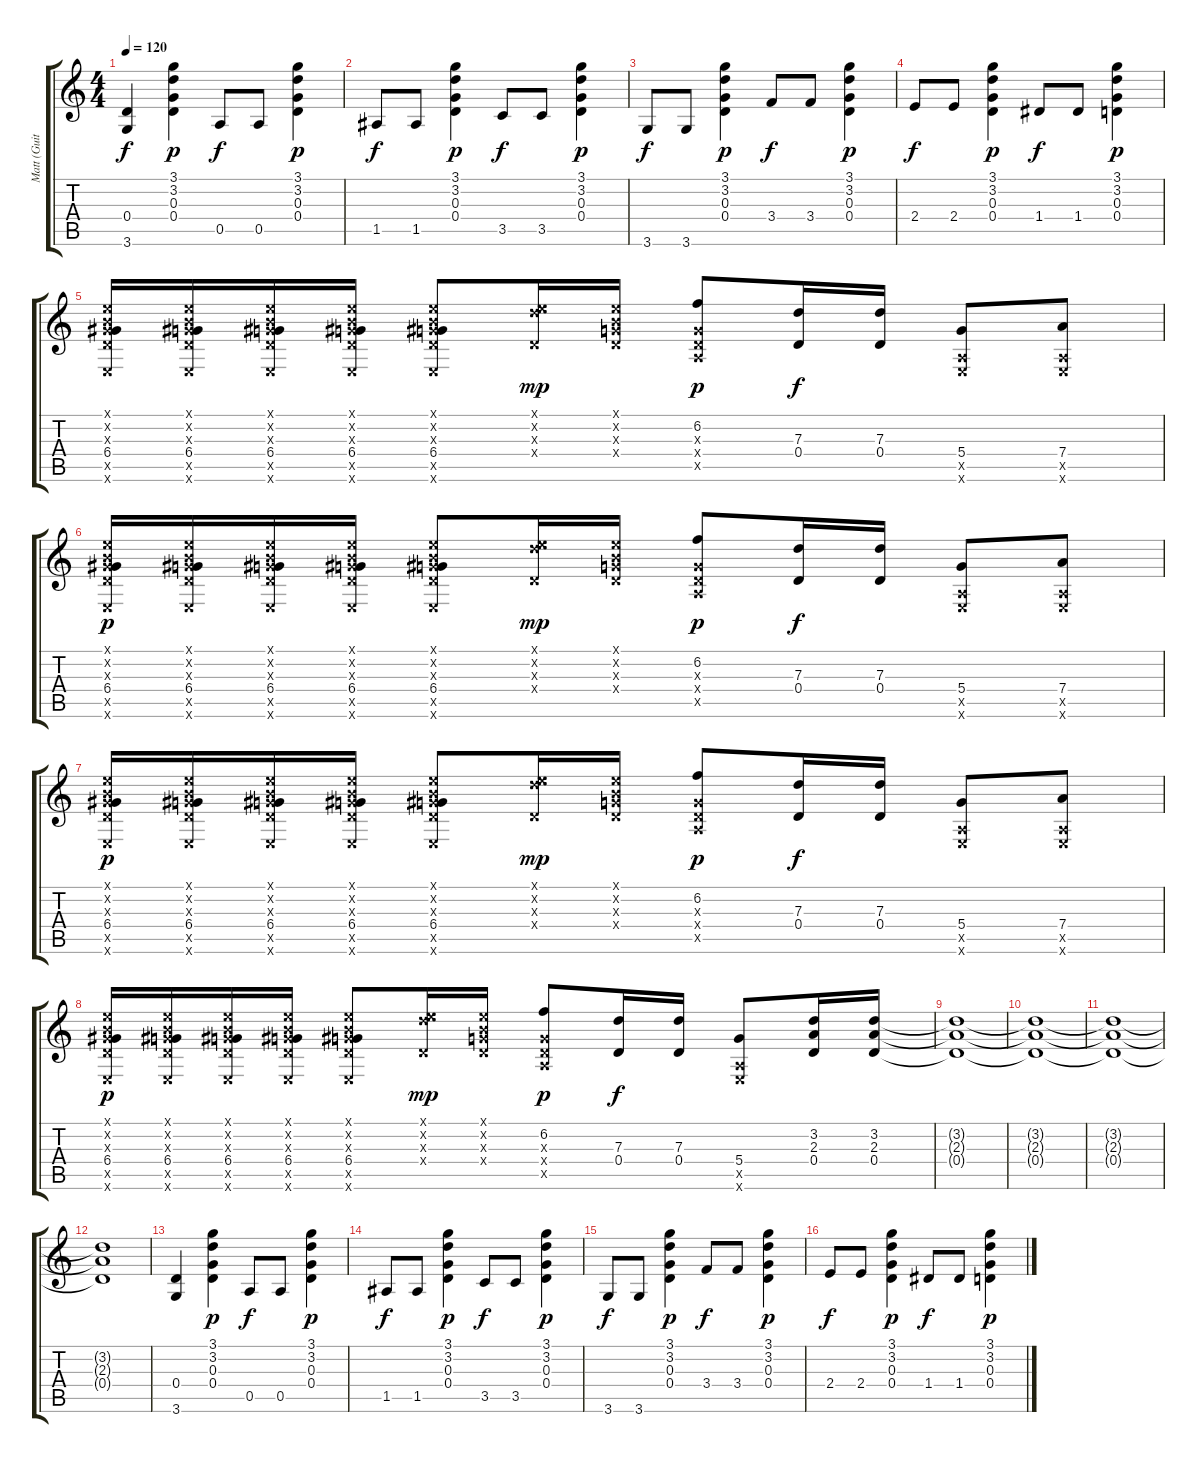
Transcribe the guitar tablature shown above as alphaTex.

\track ("Matt (Guitar1)" "Matt (Guit") {instrument distortionguitar}
\staff {score tabs}
\tuning (E4 B3 G3 D3 A2 E2) {hide}
\ts (4 4)
\tempo 120
\clef g2
\ks c
(0.4 3.6).4{dy f} (3.1 3.2 0.3 0.4).4{dy p} 0.5.8{dy f} 0.5.8 (3.1 3.2 0.3 0.4).4{dy p} |
1.5.8{dy f} 1.5.8 (3.1 3.2 0.3 0.4).4{dy p} 3.5.8{dy f} 3.5.8 (3.1 3.2 0.3 0.4).4{dy p} |
3.6.8{dy f} 3.6.8 (3.1 3.2 0.3 0.4).4{dy p} 3.4.8{dy f} 3.4.8 (3.1 3.2 0.3 0.4).4{dy p} |
2.4.8{dy f} 2.4.8 (3.1 3.2 0.3 0.4).4{dy p} 1.4.8{dy f} 1.4.8 (3.1 3.2 0.3 0.4).4{dy p} |
(0.1{x} 0.2{x} 0.3{x} 6.4 5.5{x} 0.6{x}).16 (0.1{x} 0.2{x} 0.3{x} 6.4 5.5{x} 0.6{x}).16 (0.1{x} 0.2{x} 0.3{x} 6.4 5.5{x} 0.6{x}).16 (0.1{x} 0.2{x} 0.3{x} 6.4 5.5{x} 0.6{x}).16 (0.1{x} 0.2{x} 0.3{x} 6.4 5.5{x} 0.6{x}).8 (0.1{x} 5.2{x} 7.3{x} 0.4{x}).16{dy mp} (0.1{x} 0.2{x} 0.3{x} 0.4{x}).16 (6.2 0.3{x} 0.4{x} 0.5{x}).8{dy p} (7.3 0.4).16{dy f} (7.3 0.4).16 (5.4 0.5{x} 0.6{x}).8 (7.4 0.5{x} 0.6{x}).8 |
(0.1{x} 0.2{x} 0.3{x} 6.4 5.5{x} 0.6{x}).16{dy p} (0.1{x} 0.2{x} 0.3{x} 6.4 5.5{x} 0.6{x}).16 (0.1{x} 0.2{x} 0.3{x} 6.4 5.5{x} 0.6{x}).16 (0.1{x} 0.2{x} 0.3{x} 6.4 5.5{x} 0.6{x}).16 (0.1{x} 0.2{x} 0.3{x} 6.4 5.5{x} 0.6{x}).8 (0.1{x} 5.2{x} 7.3{x} 0.4{x}).16{dy mp} (0.1{x} 0.2{x} 0.3{x} 0.4{x}).16 (6.2 0.3{x} 0.4{x} 0.5{x}).8{dy p} (7.3 0.4).16{dy f} (7.3 0.4).16 (5.4 0.5{x} 0.6{x}).8 (7.4 0.5{x} 0.6{x}).8 |
(0.1{x} 0.2{x} 0.3{x} 6.4 5.5{x} 0.6{x}).16{dy p} (0.1{x} 0.2{x} 0.3{x} 6.4 5.5{x} 0.6{x}).16 (0.1{x} 0.2{x} 0.3{x} 6.4 5.5{x} 0.6{x}).16 (0.1{x} 0.2{x} 0.3{x} 6.4 5.5{x} 0.6{x}).16 (0.1{x} 0.2{x} 0.3{x} 6.4 5.5{x} 0.6{x}).8 (0.1{x} 5.2{x} 7.3{x} 0.4{x}).16{dy mp} (0.1{x} 0.2{x} 0.3{x} 0.4{x}).16 (6.2 0.3{x} 0.4{x} 0.5{x}).8{dy p} (7.3 0.4).16{dy f} (7.3 0.4).16 (5.4 0.5{x} 0.6{x}).8 (7.4 0.5{x} 0.6{x}).8 |
(0.1{x} 0.2{x} 0.3{x} 6.4 5.5{x} 0.6{x}).16{dy p} (0.1{x} 0.2{x} 0.3{x} 6.4 5.5{x} 0.6{x}).16 (0.1{x} 0.2{x} 0.3{x} 6.4 5.5{x} 0.6{x}).16 (0.1{x} 0.2{x} 0.3{x} 6.4 5.5{x} 0.6{x}).16 (0.1{x} 0.2{x} 0.3{x} 6.4 5.5{x} 0.6{x}).8 (0.1{x} 5.2{x} 7.3{x} 0.4{x}).16{dy mp} (0.1{x} 0.2{x} 0.3{x} 0.4{x}).16 (6.2 0.3{x} 0.4{x} 0.5{x}).8{dy p} (7.3 0.4).16{dy f} (7.3 0.4).16 (5.4 0.5{x} 0.6{x}).8 (3.2 2.3 0.4).16 (3.2 2.3 0.4).16 |
(3.2{t} 2.3{t} 0.4{t}).1 |
(3.2{t} 2.3{t} 0.4{t}).1 |
(3.2{t} 2.3{t} 0.4{t}).1 |
(3.2{t} 2.3{t} 0.4{t}).1 |
(0.4 3.6).4 (3.1 3.2 0.3 0.4).4{dy p} 0.5.8{dy f} 0.5.8 (3.1 3.2 0.3 0.4).4{dy p} |
1.5.8{dy f} 1.5.8 (3.1 3.2 0.3 0.4).4{dy p} 3.5.8{dy f} 3.5.8 (3.1 3.2 0.3 0.4).4{dy p} |
3.6.8{dy f} 3.6.8 (3.1 3.2 0.3 0.4).4{dy p} 3.4.8{dy f} 3.4.8 (3.1 3.2 0.3 0.4).4{dy p} |
2.4.8{dy f} 2.4.8 (3.1 3.2 0.3 0.4).4{dy p} 1.4.8{dy f} 1.4.8 (3.1 3.2 0.3 0.4).4{dy p}
